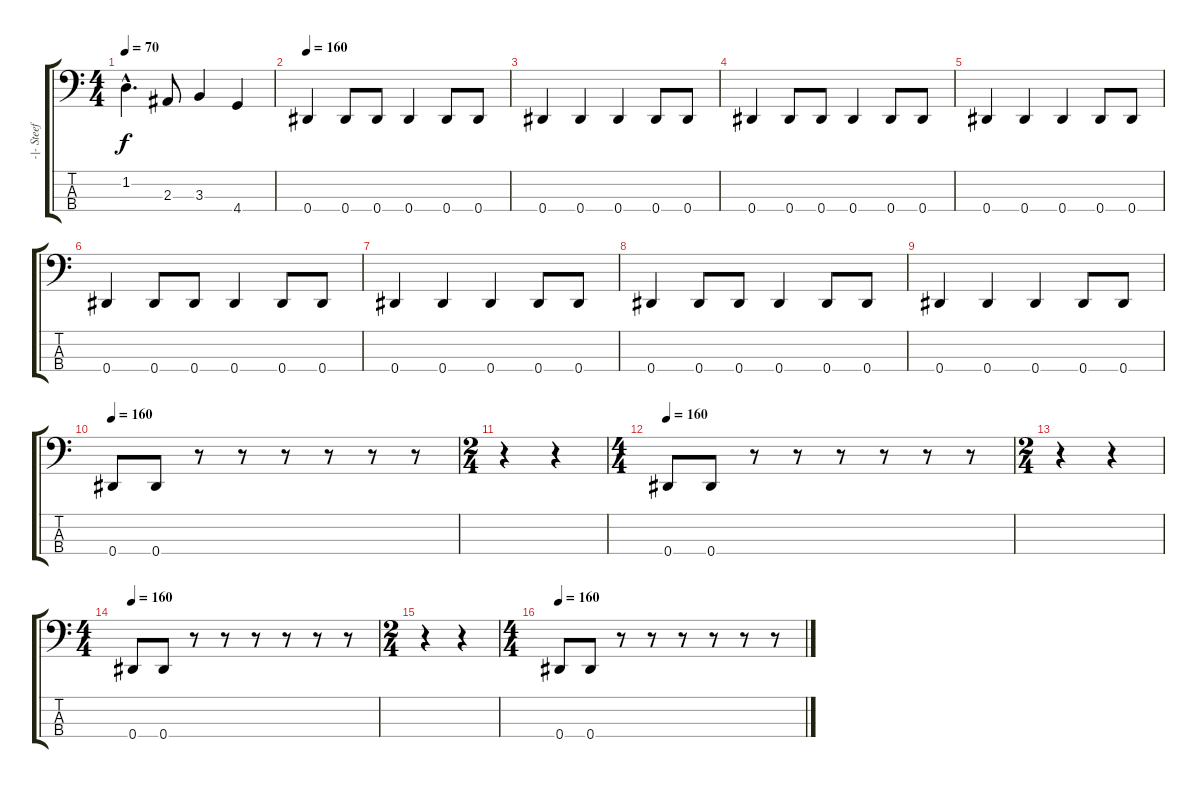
\track ("-|- Steef -|-" "-|- Steef ") {instrument electricbasspick}
\staff {score tabs}
\tuning (Gb2 Db2 Ab1 Eb1) {hide}
\ts (4 4)
\tempo 70
\clef f4
\ks c
1.2{hac}.4{d dy f} 2.3.8 3.3.4 4.4.4 |
\tempo 160
0.4.4 0.4.8 0.4.8 0.4.4 0.4.8 0.4.8 |
0.4.4 0.4.4 0.4.4 0.4.8 0.4.8 |
0.4.4 0.4.8 0.4.8 0.4.4 0.4.8 0.4.8 |
0.4.4 0.4.4 0.4.4 0.4.8 0.4.8 |
0.4.4 0.4.8 0.4.8 0.4.4 0.4.8 0.4.8 |
0.4.4 0.4.4 0.4.4 0.4.8 0.4.8 |
0.4.4 0.4.8 0.4.8 0.4.4 0.4.8 0.4.8 |
0.4.4 0.4.4 0.4.4 0.4.8 0.4.8 |
\tempo 160
0.4.8 0.4.8 r.8 r.8 r.8 r.8 r.8 r.8 |
\ts (2 4)
r.4 r.4 |
\ts (4 4)
\tempo 160
0.4.8 0.4.8 r.8 r.8 r.8 r.8 r.8 r.8 |
\ts (2 4)
r.4 r.4 |
\ts (4 4)
\tempo 160
0.4.8 0.4.8 r.8 r.8 r.8 r.8 r.8 r.8 |
\ts (2 4)
r.4 r.4 |
\ts (4 4)
\tempo 160
0.4.8 0.4.8 r.8 r.8 r.8 r.8 r.8 r.8
